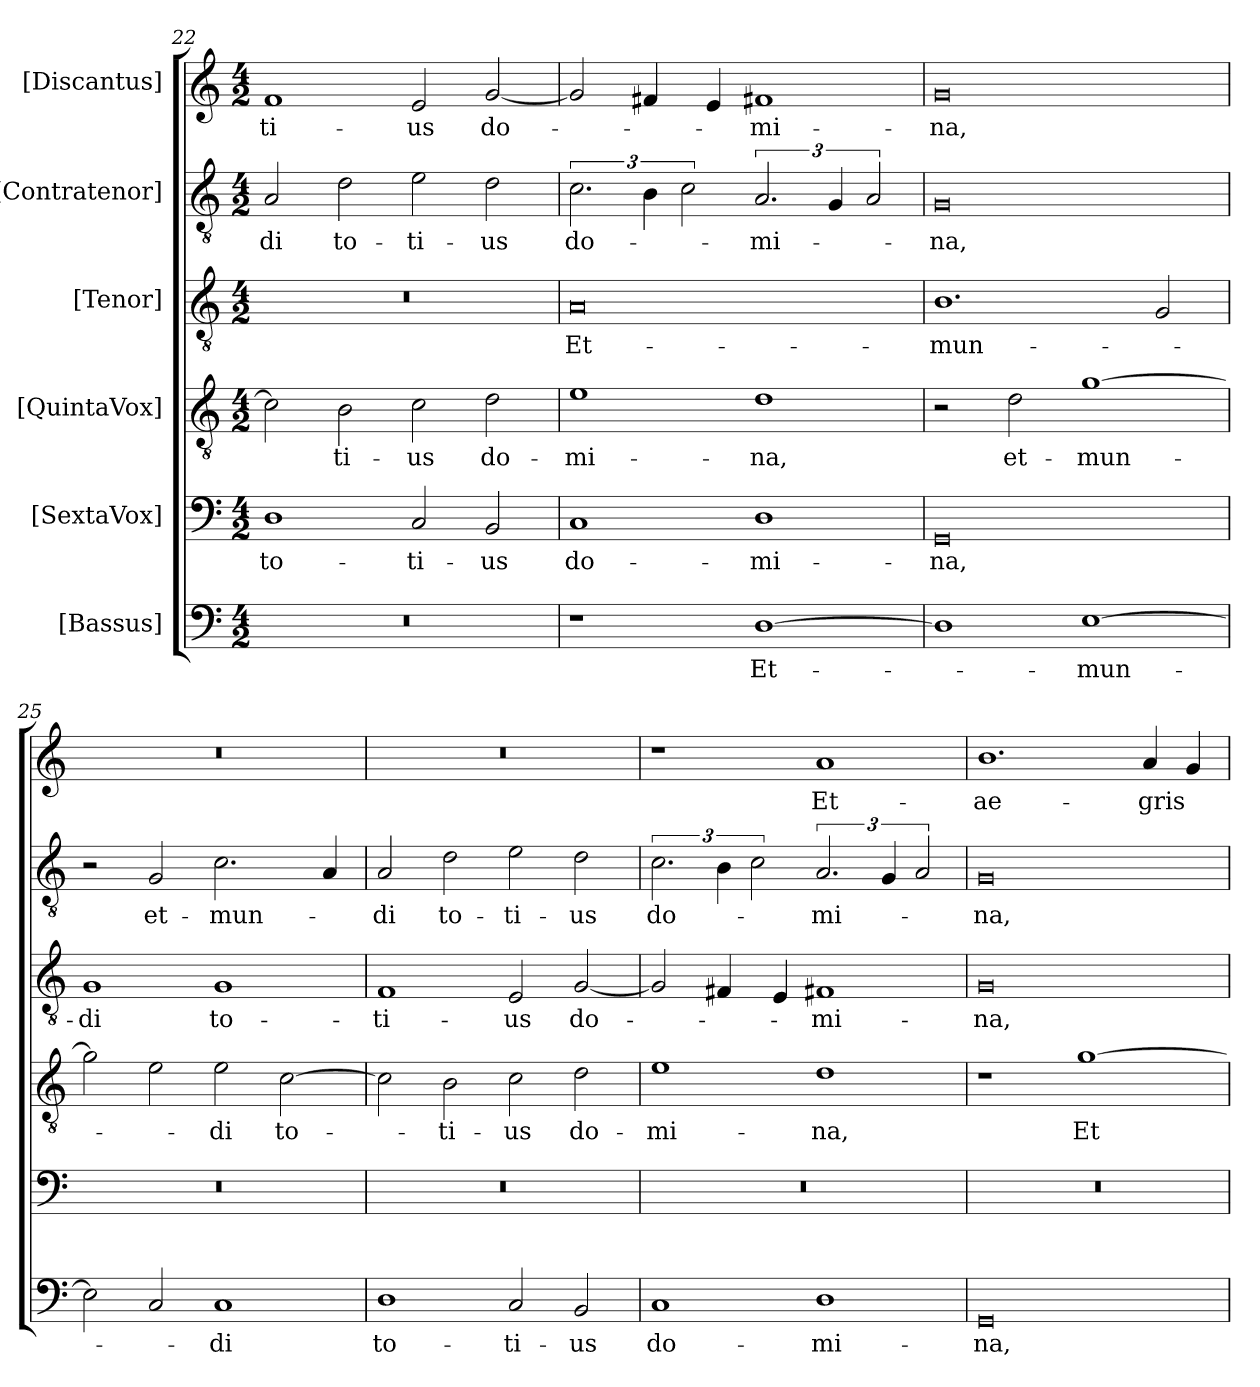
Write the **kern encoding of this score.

**kern	**text	**kern	**text	**kern	**text	**kern	**text	**kern	**text	**kern	**text
*part6	*part6	*part5	*part5	*part4	*part4	*part3	*part3	*part2	*part2	*part1	*part1
*staff6	*staff6	*staff5	*staff5	*staff4	*staff4	*staff3	*staff3	*staff2	*staff2	*staff1	*staff1
*I"[Bassus]	*	*I"[SextaVox]	*	*I"[QuintaVox]	*	*I"[Tenor]	*	*I"[Contratenor]	*	*I"[Discantus]	*
*clefF4	*	*clefF4	*	*clefGv2	*	*clefGv2	*	*clefGv2	*	*clefG2	*
*k[]	*	*k[]	*	*k[]	*	*k[]	*	*k[]	*	*k[]	*
*M4/2	*	*M4/2	*	*M4/2	*	*M4/2	*	*M4/2	*	*M4/2	*
=22	=22	=22	=22	=22	=22	=22	=22	=22	=22	=22	=22
0r	.	1D\	to-	2c\]	.	0r	.	2A/	-di	1f/	-ti-
.	.	.	.	2B\	-ti-	.	.	2d\	to-	.	.
.	.	2C/	-ti-	2c\	-us	.	.	2e\	-ti-	2e/	-us
.	.	2BB/	-us	2d\	do-	.	.	2d\	-us	[2g/	do-
=23	=23	=23	=23	=23	=23	=23	=23	=23	=23	=23	=23
1r	.	1C/	do-	1e\	-mi-	0A/	Et-	3.c\	do-	2g/]	.
.	.	.	.	.	.	.	.	6B\	.	4f#X/	.
.	.	.	.	.	.	.	.	3c\	.	.	.
.	.	.	.	.	.	.	.	.	.	4e/	.
[1D\	Et-	1D\	-mi-	1d\	-na,	.	.	3.A/	-mi-	1f#X/	-mi-
.	.	.	.	.	.	.	.	6G/	.	.	.
.	.	.	.	.	.	.	.	3A/	.	.	.
=24	=24	=24	=24	=24	=24	=24	=24	=24	=24	=24	=24
1D\]	.	0GG/	-na,	2r	.	1.B\	mun-	0G/	-na,	0g/	-na,
.	.	.	.	2d\	et-	.	.	.	.	.	.
[1E\	mun-	.	.	[1g\	mun-	.	.	.	.	.	.
.	.	.	.	.	.	2G/	.	.	.	.	.
=25	=25	=25	=25	=25	=25	=25	=25	=25	=25	=25	=25
2E\]	.	0r	.	2g\]	.	1G/	-di	2r	.	0r	.
2C/	.	.	.	2e\	.	.	.	2G/	et-	.	.
1C/	-di	.	.	2e\	-di	1G/	to-	2.c\	mun-	.	.
.	.	.	.	[2c\	to-	.	.	.	.	.	.
.	.	.	.	.	.	.	.	4A/	.	.	.
=26	=26	=26	=26	=26	=26	=26	=26	=26	=26	=26	=26
1D\	to-	0r	.	2c\]	.	1F/	-ti-	2A/	-di	0r	.
.	.	.	.	2B\	-ti-	.	.	2d\	to-	.	.
2C/	-ti-	.	.	2c\	-us	2E/	-us	2e\	-ti-	.	.
2BB/	-us	.	.	2d\	do-	[2G/	do-	2d\	-us	.	.
=27	=27	=27	=27	=27	=27	=27	=27	=27	=27	=27	=27
1C/	do-	0r	.	1e\	-mi-	2G/]	.	3.c\	do-	1r	.
.	.	.	.	.	.	4F#X/	.	6B\	.	.	.
.	.	.	.	.	.	.	.	3c\	.	.	.
.	.	.	.	.	.	4E/	.	.	.	.	.
1D\	-mi-	.	.	1d\	-na,	1F#X/	-mi-	3.A/	-mi-	1a/	Et-
.	.	.	.	.	.	.	.	6G/	.	.	.
.	.	.	.	.	.	.	.	3A/	.	.	.
=28	=28	=28	=28	=28	=28	=28	=28	=28	=28	=28	=28
0GG/	-na,	0r	.	1r	.	0G/	-na,	0G/	-na,	1.b\	ae-
.	.	.	.	[1g\	Et-	.	.	.	.	.	.
.	.	.	.	.	.	.	.	.	.	4a/	-gris
.	.	.	.	.	.	.	.	.	.	4g/	.
=	=	=	=	=	=	=	=	=	=	=	=
*-	*-	*-	*-	*-	*-	*-	*-	*-	*-	*-	*-
